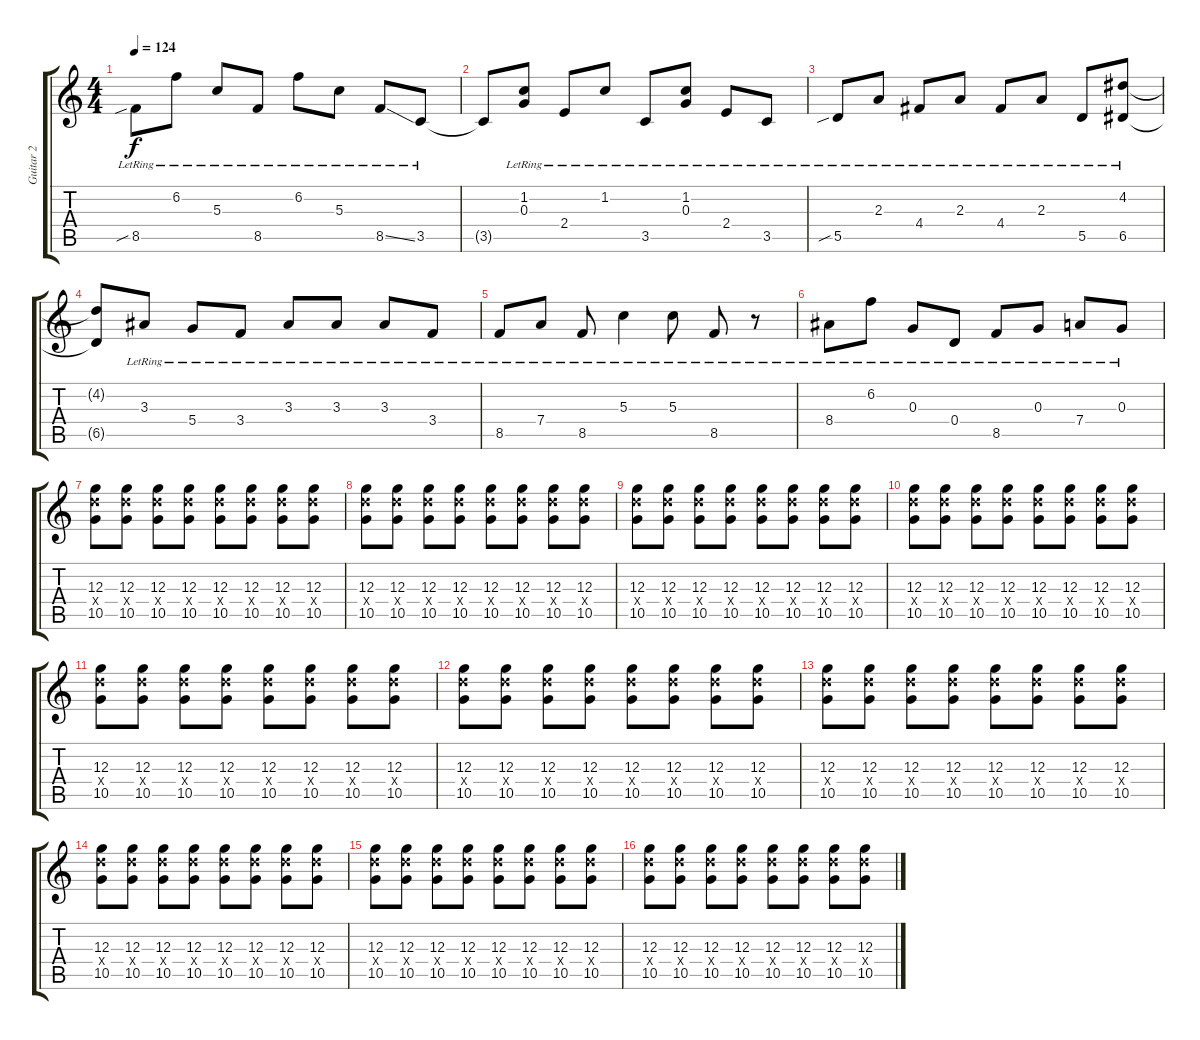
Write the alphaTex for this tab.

\track ("Guitar 2" "Guitar 2") {instrument acousticguitarsteel}
\staff {score tabs}
\tuning (E4 B3 G3 D3 A2 E2) {hide}
\ts (4 4)
\tempo 124
\clef g2
\ks c
8.5{sib lr}.8{dy f} 6.2{lr}.8 5.3{lr}.8 8.5{lr}.8 6.2{lr}.8 5.3{lr}.8 8.5{ss lr}.8 3.5{lr}.8 |
3.5{t}.8 (1.2{lr} 0.3{lr}).8 2.4{lr}.8 1.2{lr}.8 3.5{lr}.8 (1.2{lr} 0.3{lr}).8 2.4{lr}.8 3.5{lr}.8 |
5.5{sib lr}.8 2.3{lr}.8 4.4{lr}.8 2.3{lr}.8 4.4{lr}.8 2.3{lr}.8 5.5{lr}.8 (4.2 6.5{lr}).8 |
(4.2{t} 6.5{t}).8 3.3{lr}.8 5.4{lr}.8 3.4{lr}.8 3.3{lr}.8 3.3{lr}.8 3.3{lr}.8 3.4{lr}.8 |
8.5{lr}.8 7.4{lr}.8 8.5{lr}.8 5.3{lr}.4 5.3{lr}.8 8.5{lr}.8 r.8 |
8.4{lr}.8 6.2{lr}.8 0.3{lr}.8 0.4{lr}.8 8.5{lr}.8 0.3{lr}.8 7.4{lr}.8 0.3{lr}.8 |
(12.3 12.4{x} 10.5).8{instrument overdrivenguitar} (12.3 12.4{x} 10.5).8 (12.3 12.4{x} 10.5).8 (12.3 12.4{x} 10.5).8 (12.3 12.4{x} 10.5).8 (12.3 12.4{x} 10.5).8 (12.3 12.4{x} 10.5).8 (12.3 12.4{x} 10.5).8 |
(12.3 12.4{x} 10.5).8 (12.3 12.4{x} 10.5).8 (12.3 12.4{x} 10.5).8 (12.3 12.4{x} 10.5).8 (12.3 12.4{x} 10.5).8 (12.3 12.4{x} 10.5).8 (12.3 12.4{x} 10.5).8 (12.3 12.4{x} 10.5).8 |
(12.3 12.4{x} 10.5).8 (12.3 12.4{x} 10.5).8 (12.3 12.4{x} 10.5).8 (12.3 12.4{x} 10.5).8 (12.3 12.4{x} 10.5).8 (12.3 12.4{x} 10.5).8 (12.3 12.4{x} 10.5).8 (12.3 12.4{x} 10.5).8 |
(12.3 12.4{x} 10.5).8 (12.3 12.4{x} 10.5).8 (12.3 12.4{x} 10.5).8 (12.3 12.4{x} 10.5).8 (12.3 12.4{x} 10.5).8 (12.3 12.4{x} 10.5).8 (12.3 12.4{x} 10.5).8 (12.3 12.4{x} 10.5).8 |
(12.3 12.4{x} 10.5).8 (12.3 12.4{x} 10.5).8 (12.3 12.4{x} 10.5).8 (12.3 12.4{x} 10.5).8 (12.3 12.4{x} 10.5).8 (12.3 12.4{x} 10.5).8 (12.3 12.4{x} 10.5).8 (12.3 12.4{x} 10.5).8 |
(12.3 12.4{x} 10.5).8 (12.3 12.4{x} 10.5).8 (12.3 12.4{x} 10.5).8 (12.3 12.4{x} 10.5).8 (12.3 12.4{x} 10.5).8 (12.3 12.4{x} 10.5).8 (12.3 12.4{x} 10.5).8 (12.3 12.4{x} 10.5).8 |
(12.3 12.4{x} 10.5).8 (12.3 12.4{x} 10.5).8 (12.3 12.4{x} 10.5).8 (12.3 12.4{x} 10.5).8 (12.3 12.4{x} 10.5).8 (12.3 12.4{x} 10.5).8 (12.3 12.4{x} 10.5).8 (12.3 12.4{x} 10.5).8 |
(12.3 12.4{x} 10.5).8 (12.3 12.4{x} 10.5).8 (12.3 12.4{x} 10.5).8 (12.3 12.4{x} 10.5).8 (12.3 12.4{x} 10.5).8 (12.3 12.4{x} 10.5).8 (12.3 12.4{x} 10.5).8 (12.3 12.4{x} 10.5).8 |
(12.3 12.4{x} 10.5).8 (12.3 12.4{x} 10.5).8 (12.3 12.4{x} 10.5).8 (12.3 12.4{x} 10.5).8 (12.3 12.4{x} 10.5).8 (12.3 12.4{x} 10.5).8 (12.3 12.4{x} 10.5).8 (12.3 12.4{x} 10.5).8 |
(12.3 12.4{x} 10.5).8 (12.3 12.4{x} 10.5).8 (12.3 12.4{x} 10.5).8 (12.3 12.4{x} 10.5).8 (12.3 12.4{x} 10.5).8 (12.3 12.4{x} 10.5).8 (12.3 12.4{x} 10.5).8 (12.3 12.4{x} 10.5).8
